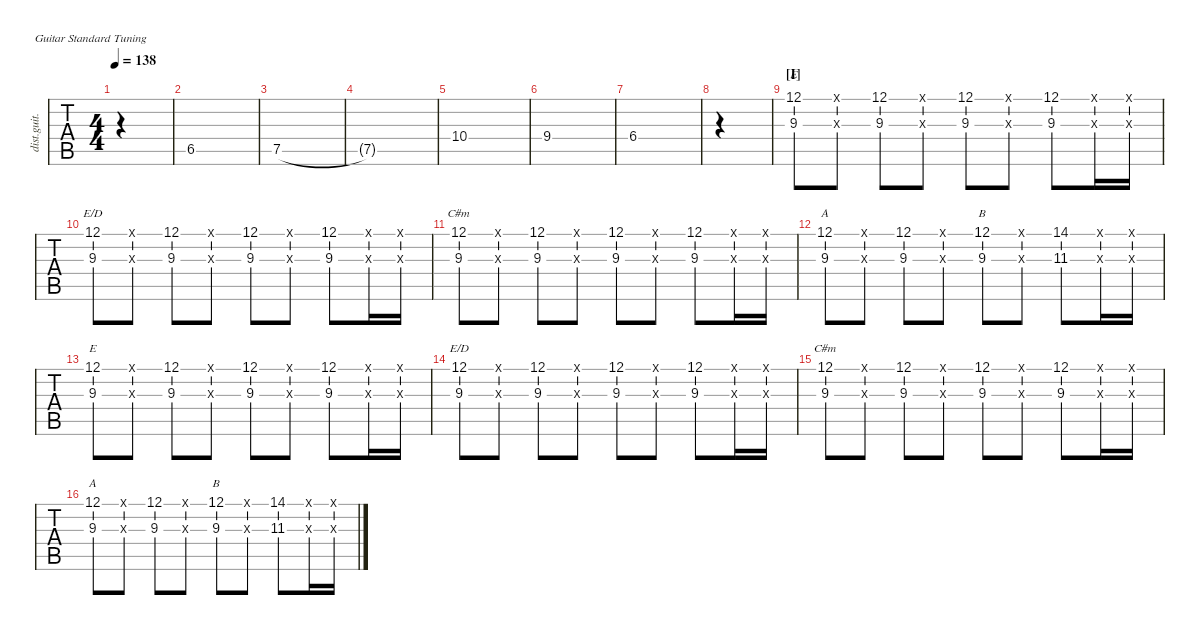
\defaultSystemsLayout 4
\hideDynamics
\bracketExtendMode nobrackets
\track ("Distortion Guitar" "dist.guit.") {defaultSystemsLayout 4 instrument distortionguitar}
\staff {tabs}
\tuning (E4 B3 G3 D3 A2 E2)
\chord ("E" 12 x 9 x x x) {firstfret 9 showdiagram false showfingering false}
\chord ("E/D" 12 x 9 x x x) {firstfret 9 showdiagram false showfingering false}
\chord ("C#m" 12 x 9 x x x) {firstfret 9 showdiagram false showfingering false}
\chord ("A" 12 x 9 x x x) {firstfret 9 showdiagram false showfingering false}
\chord ("B" 12 x 9 x x x) {firstfret 9 showdiagram false showfingering false}
\ts (4 4)
\tempo 138
\clef g2
\ks c
|
6.5{acc #}.1 |
7.5.1 |
7.5{t}.1 |
10.4.1 |
9.4.1 |
6.4{acc #}.1 |
|
\section ("I" "")
(12.1 9.3).8{ch "E"} (0.1{x} 0.3{x}).8 (12.1 9.3).8 (0.1{x} 0.3{x}).8 (12.1 9.3).8 (0.1{x} 0.3{x}).8 (12.1 9.3).8 (0.1{x} 0.3{x}).16 (0.1{x} 0.3{x}).16 |
(12.1 9.3).8{ch "E/D"} (0.1{x} 0.3{x}).8 (12.1 9.3).8 (0.1{x} 0.3{x}).8 (12.1 9.3).8 (0.1{x} 0.3{x}).8 (12.1 9.3).8 (0.1{x} 0.3{x}).16 (0.1{x} 0.3{x}).16 |
(12.1 9.3).8{ch "C#m"} (0.1{x} 0.3{x}).8 (12.1 9.3).8 (0.1{x} 0.3{x}).8 (12.1 9.3).8 (0.1{x} 0.3{x}).8 (12.1 9.3).8 (0.1{x} 0.3{x}).16 (0.1{x} 0.3{x}).16 |
(12.1 9.3).8{ch "A"} (0.1{x} 0.3{x}).8 (12.1 9.3).8 (0.1{x} 0.3{x}).8 (12.1 9.3).8{ch "B"} (0.1{x} 0.3{x}).8 (14.1{acc #} 11.3{acc #}).8 (0.1{x} 0.3{x}).16 (0.1{x} 0.3{x}).16 |
(12.1 9.3).8{ch "E"} (0.1{x} 0.3{x}).8 (12.1 9.3).8 (0.1{x} 0.3{x}).8 (12.1 9.3).8 (0.1{x} 0.3{x}).8 (12.1 9.3).8 (0.1{x} 0.3{x}).16 (0.1{x} 0.3{x}).16 |
(12.1 9.3).8{ch "E/D"} (0.1{x} 0.3{x}).8 (12.1 9.3).8 (0.1{x} 0.3{x}).8 (12.1 9.3).8 (0.1{x} 0.3{x}).8 (12.1 9.3).8 (0.1{x} 0.3{x}).16 (0.1{x} 0.3{x}).16 |
(12.1 9.3).8{ch "C#m"} (0.1{x} 0.3{x}).8 (12.1 9.3).8 (0.1{x} 0.3{x}).8 (12.1 9.3).8 (0.1{x} 0.3{x}).8 (12.1 9.3).8 (0.1{x} 0.3{x}).16 (0.1{x} 0.3{x}).16 |
(12.1 9.3).8{ch "A"} (0.1{x} 0.3{x}).8 (12.1 9.3).8 (0.1{x} 0.3{x}).8 (12.1 9.3).8{ch "B"} (0.1{x} 0.3{x}).8 (14.1{acc #} 11.3{acc #}).8 (0.1{x} 0.3{x}).16 (0.1{x} 0.3{x}).16
